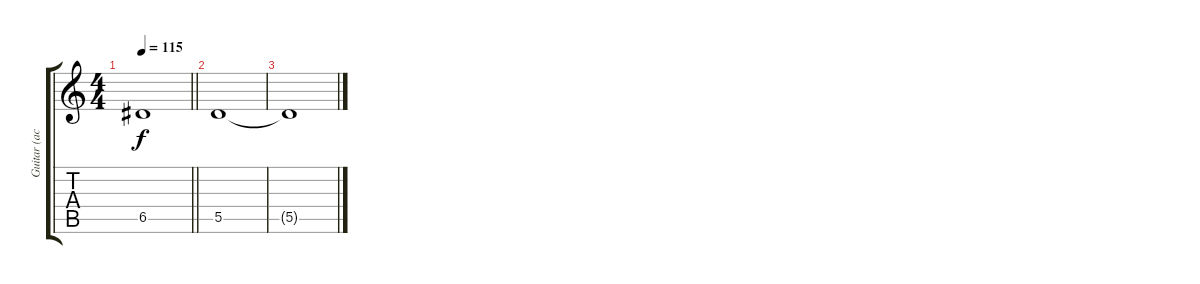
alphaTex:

\track ("Guitar (acoustic)" "Guitar (ac") {instrument acousticguitarsteel}
\staff {score tabs}
\tuning (E4 B3 G3 D3 A2 E2) {hide}
\ts (4 4)
\section ("" "")
\tempo 115
\clef g2
\barLineRight lightlight
\ks c
6.5.1{dy f} |
5.5.1 |
5.5{t}.1
